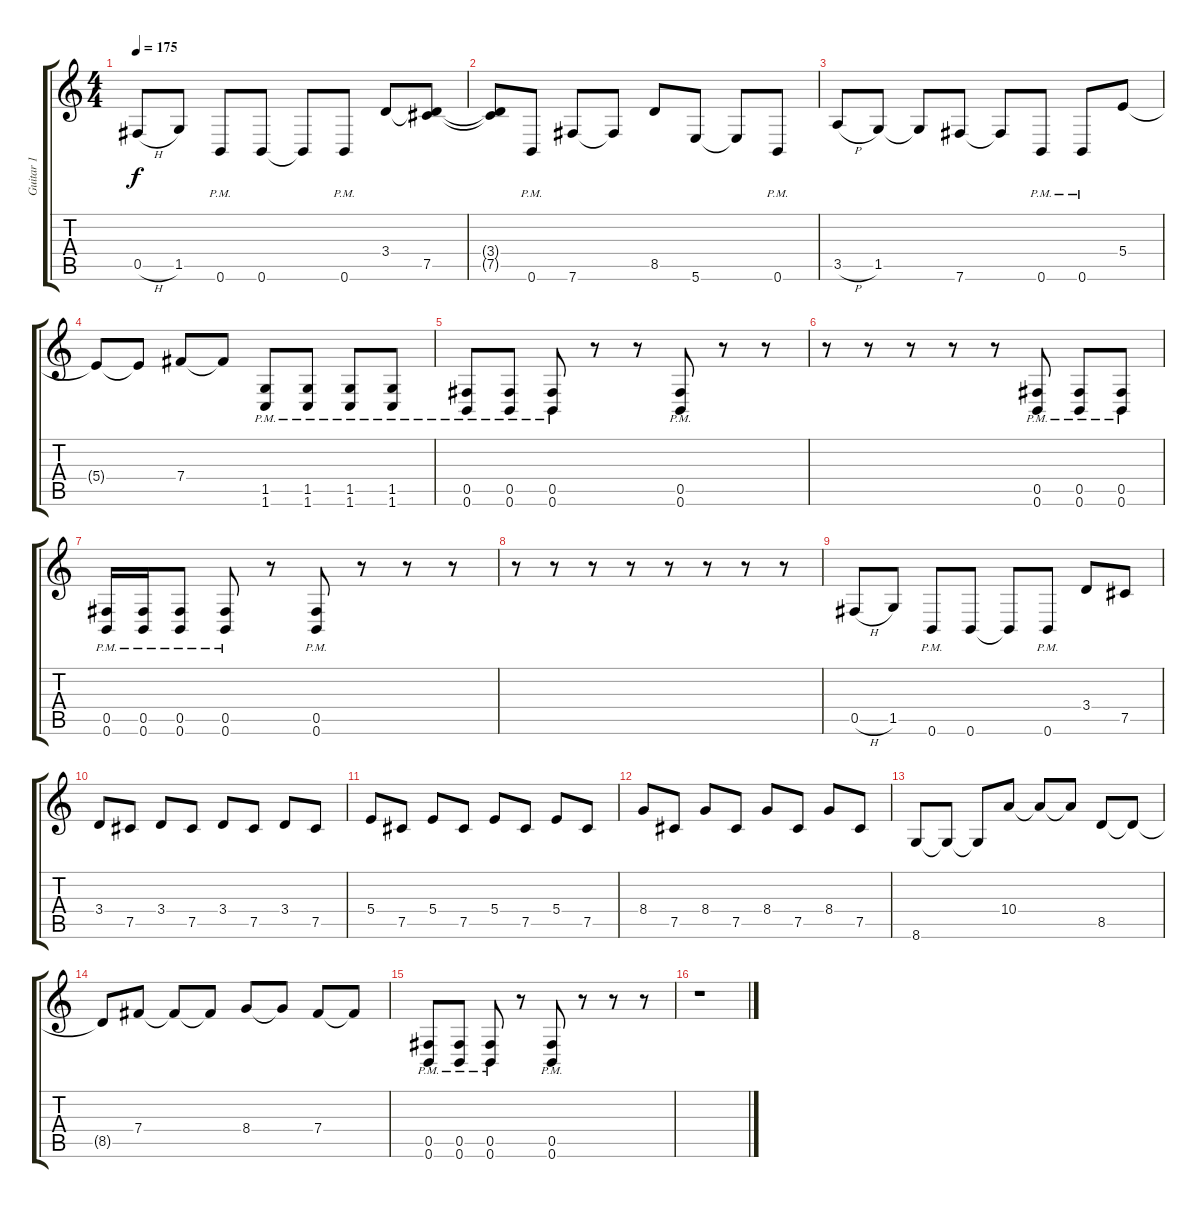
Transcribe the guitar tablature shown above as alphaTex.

\track ("Guitar 1" "Guitar 1") {instrument distortionguitar}
\staff {score tabs}
\tuning (Db4 Ab3 E3 B2 Gb2 B1) {hide}
\ts (4 4)
\tempo 175
\clef g2
\ks c
0.5{h}.8{dy f} 1.5.8 0.6{pm}.8 0.6.8 0.6{t}.8 0.6{pm}.8 3.4.8 (3.4{t} 7.5).8 |
(3.4{t} 7.5{t}).8 0.6{pm}.8 7.6.8 7.6{t}.8 8.5.8 5.6.8 5.6{t}.8 0.6{pm}.8 |
3.5{h}.8 1.5.8 1.5{t}.8 7.6.8 7.6{t}.8 0.6{pm}.8 0.6{pm}.8 5.4.8 |
5.4{t}.8 5.4{t}.8 7.4.8 7.4{t}.8 (1.5{pm} 1.6{pm}).8 (1.5{pm} 1.6{pm}).8 (1.5{pm} 1.6{pm}).8 (1.5{pm} 1.6{pm}).8 |
(0.5{pm} 0.6{pm}).8 (0.5{pm} 0.6{pm}).8 (0.5{pm} 0.6{pm}).8 r.8 r.8 (0.5{pm} 0.6{pm}).8 r.8 r.8 |
r.8 r.8 r.8 r.8 r.8 (0.5{pm} 0.6{pm}).8 (0.5{pm} 0.6{pm}).8 (0.5{pm} 0.6{pm}).8 |
(0.5{pm} 0.6{pm}).16 (0.5{pm} 0.6{pm}).16 (0.5{pm} 0.6{pm}).8 (0.5{pm} 0.6{pm}).8 r.8 (0.5{pm} 0.6{pm}).8 r.8 r.8 r.8 |
r.8 r.8 r.8 r.8 r.8 r.8 r.8 r.8 |
0.5{h}.8 1.5.8 0.6{pm}.8 0.6.8 0.6{t}.8 0.6{pm}.8 3.4.8 7.5.8 |
3.4.8 7.5.8 3.4.8 7.5.8 3.4.8 7.5.8 3.4.8 7.5.8 |
5.4.8 7.5.8 5.4.8 7.5.8 5.4.8 7.5.8 5.4.8 7.5.8 |
8.4.8 7.5.8 8.4.8 7.5.8 8.4.8 7.5.8 8.4.8 7.5.8 |
8.6.8 8.6{t}.8 8.6{t}.8 10.4.8 10.4{t}.8 10.4{t}.8 8.5.8 8.5{t}.8 |
8.5{t}.8 7.4.8 7.4{t}.8 7.4{t}.8 8.4.8 8.4{t}.8 7.4.8 7.4{t}.8 |
(0.5{pm} 0.6{pm}).8 (0.5{pm} 0.6{pm}).8 (0.5{pm} 0.6{pm}).8 r.8 (0.5{pm} 0.6{pm}).8 r.8 r.8 r.8 |
r.1
